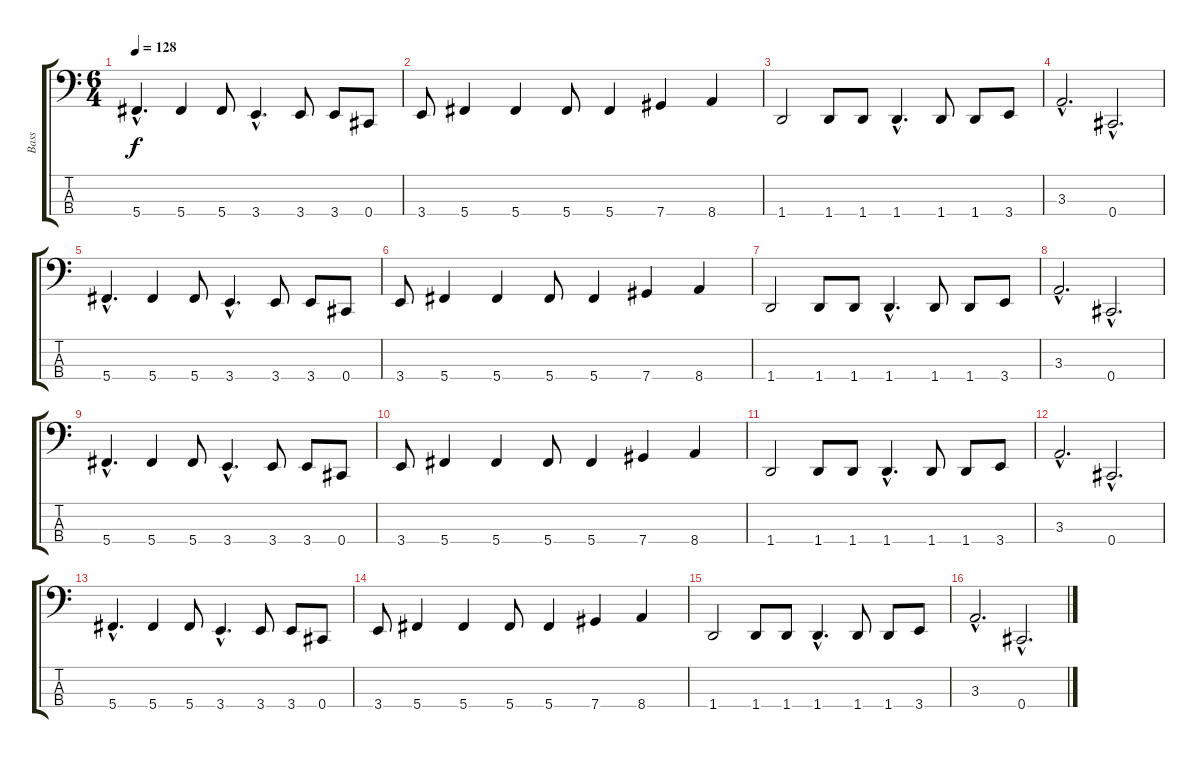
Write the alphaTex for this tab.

\track ("Bass" "Bass") {instrument electricbasspick}
\staff {score tabs}
\tuning (E2 B1 Gb1 Db1) {hide}
\ts (6 4)
\tempo 128
\clef f4
\ks c
5.4{hac}.4{d dy f} 5.4.4 5.4.8 3.4{hac}.4{d} 3.4.8 3.4.8 0.4.8 |
3.4.8 5.4.4 5.4.4 5.4.8 5.4.4 7.4.4 8.4.4 |
1.4.2 1.4.8 1.4.8 1.4{hac}.4{d} 1.4.8 1.4.8 3.4.8 |
3.3{hac}.2{d} 0.4{hac}.2{d} |
5.4{hac}.4{d} 5.4.4 5.4.8 3.4{hac}.4{d} 3.4.8 3.4.8 0.4.8 |
3.4.8 5.4.4 5.4.4 5.4.8 5.4.4 7.4.4 8.4.4 |
1.4.2 1.4.8 1.4.8 1.4{hac}.4{d} 1.4.8 1.4.8 3.4.8 |
3.3{hac}.2{d} 0.4{hac}.2{d} |
5.4{hac}.4{d} 5.4.4 5.4.8 3.4{hac}.4{d} 3.4.8 3.4.8 0.4.8 |
3.4.8 5.4.4 5.4.4 5.4.8 5.4.4 7.4.4 8.4.4 |
1.4.2 1.4.8 1.4.8 1.4{hac}.4{d} 1.4.8 1.4.8 3.4.8 |
3.3{hac}.2{d} 0.4{hac}.2{d} |
5.4{hac}.4{d} 5.4.4 5.4.8 3.4{hac}.4{d} 3.4.8 3.4.8 0.4.8 |
3.4.8 5.4.4 5.4.4 5.4.8 5.4.4 7.4.4 8.4.4 |
1.4.2 1.4.8 1.4.8 1.4{hac}.4{d} 1.4.8 1.4.8 3.4.8 |
3.3{hac}.2{d} 0.4{hac}.2{d}
